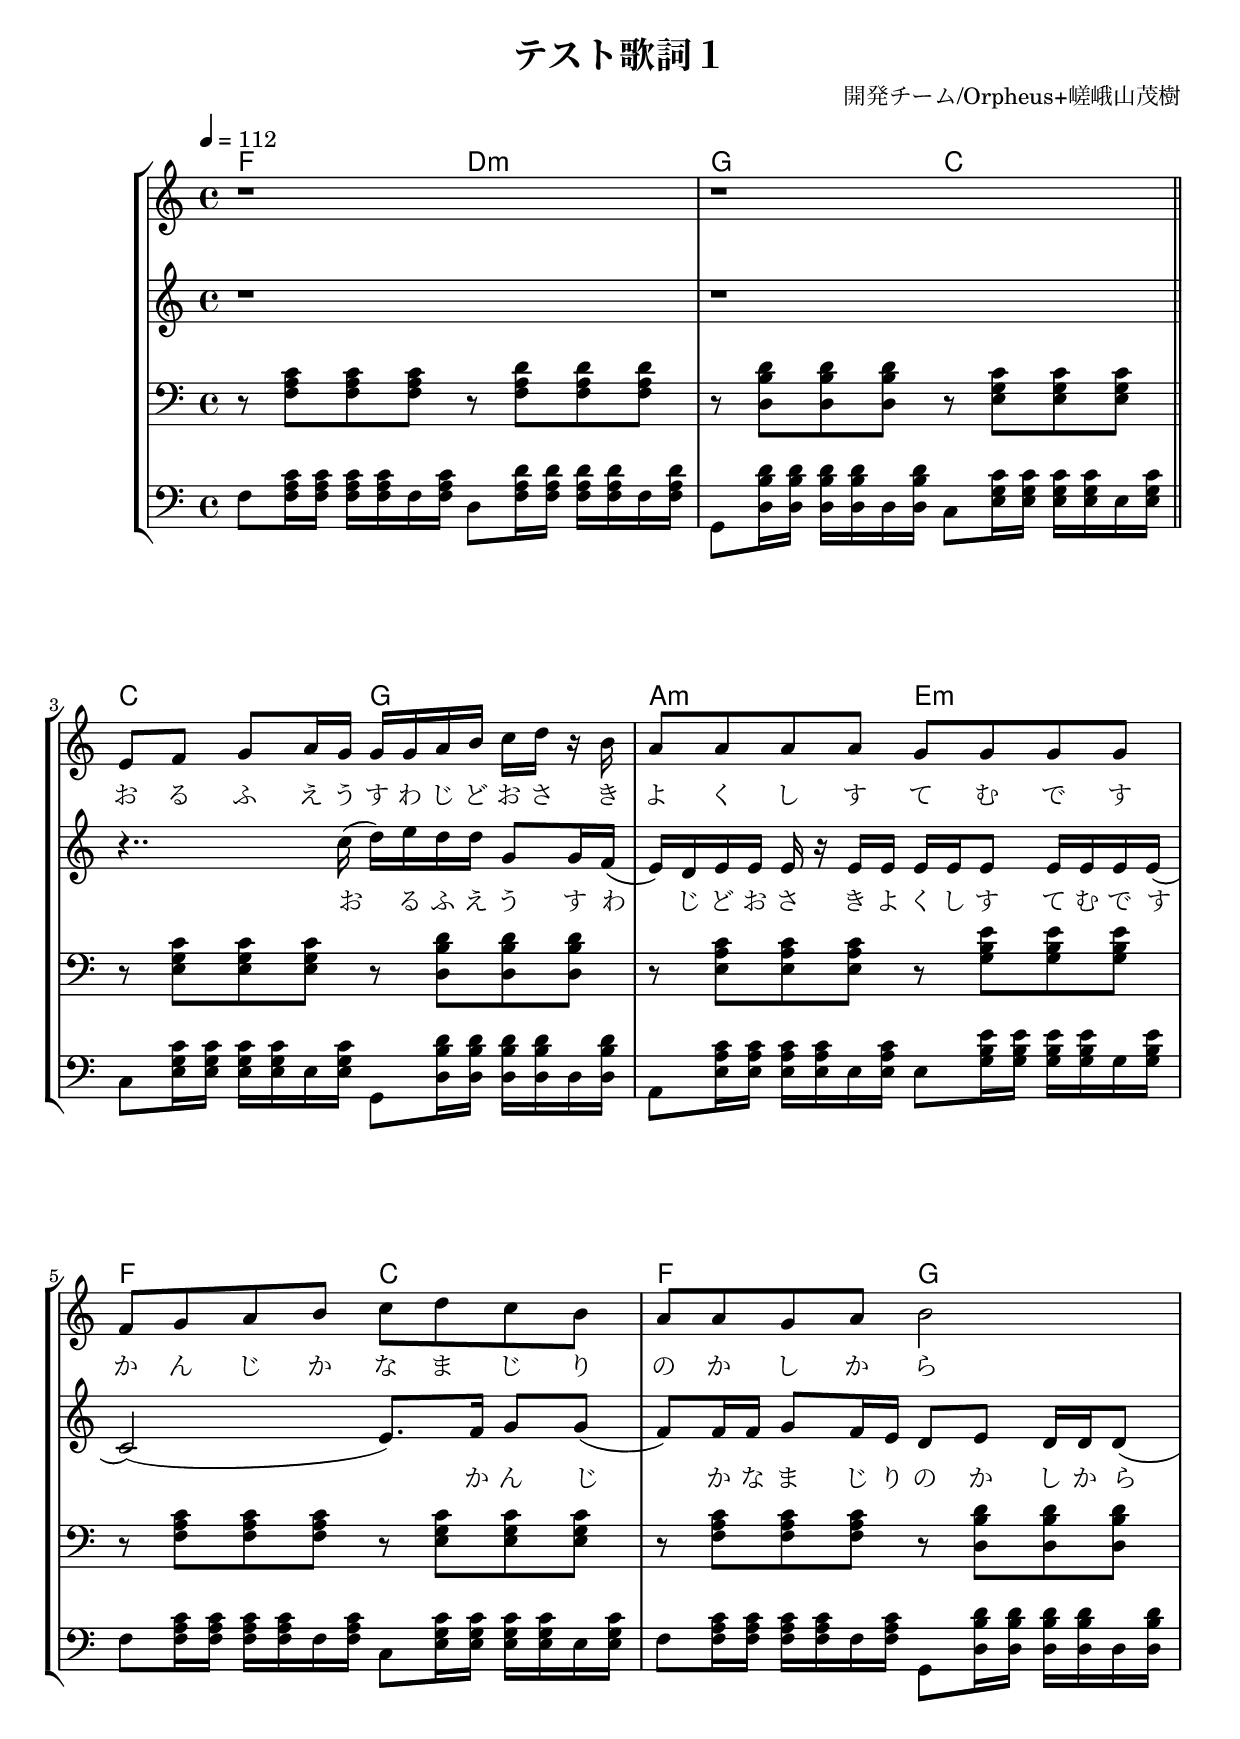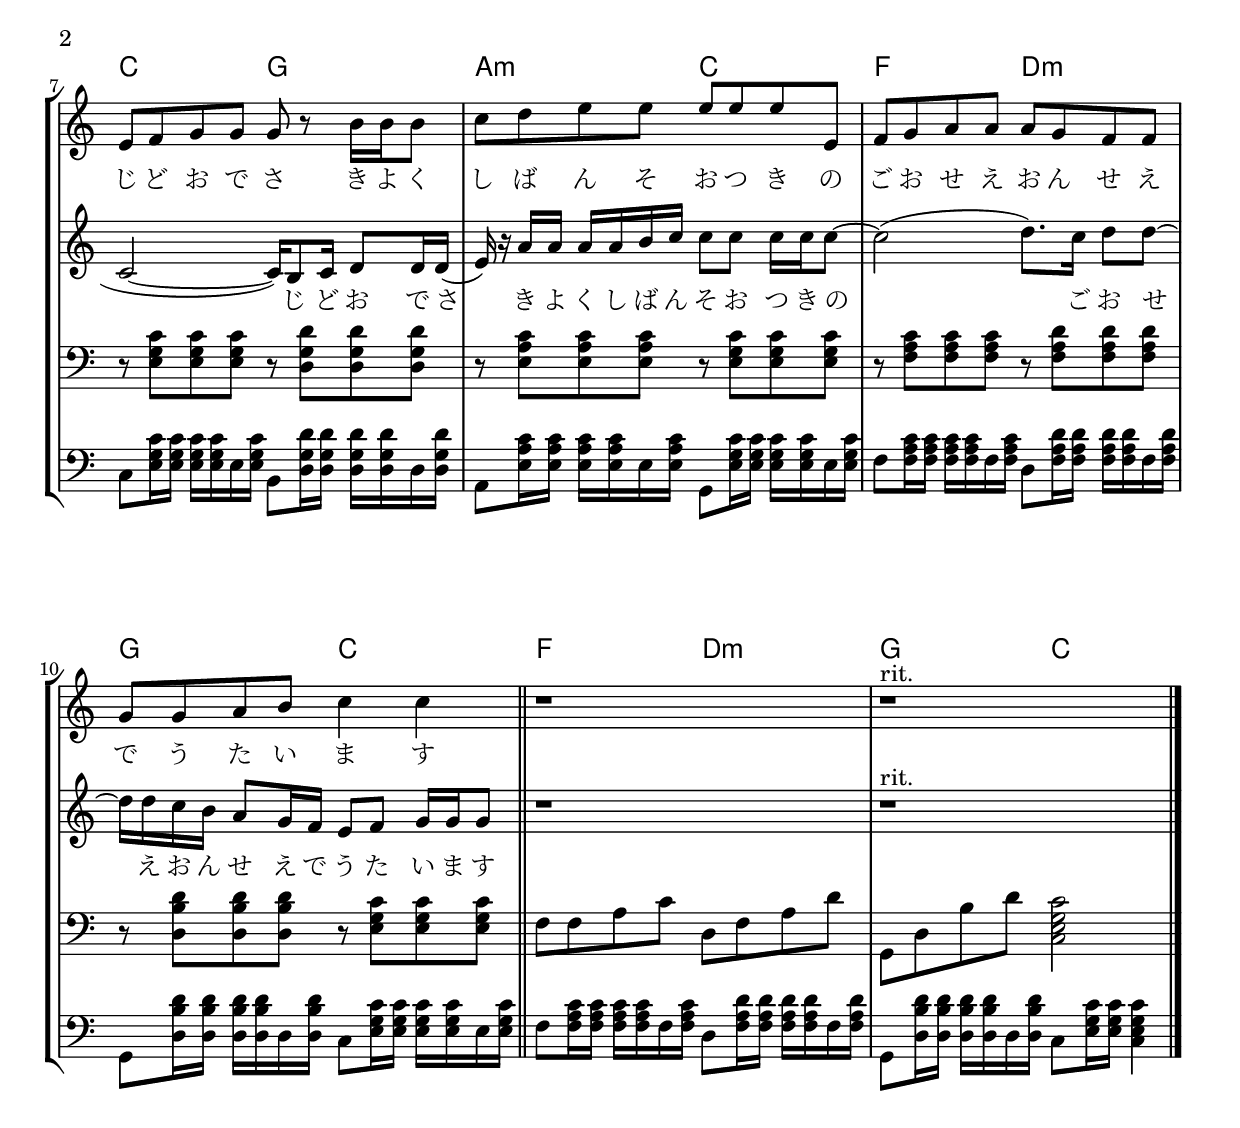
\version "2.12.1"

\header {
	title = \markup {テスト歌詞１}
	composer = \markup \center-column {開発チーム/Orpheus+嵯峨山茂樹}
}

harmony = \chordmode {
	f2 d:m g c 

	c g a:m e:m f c f g c g a:m c f d:m g c 

	f d:m g c 
}

melody = {
	\key c \major
	\tempo 4 = 112
	r1 | r1   
	\set Staff.midiInstrument = #"mmi0.38"
	e'8  f'8  g'8  a'16  g'16  g'16  g'16  a'16  b'16  c''16  d''16  r16  b'16 
	a'8  a'8  a'8  a'8  g'8  g'8  g'8  g'8 
	f'8  g'8  a'8  b'8  c''8  d''8  c''8  b'8 
	a'8  a'8  g'8  a'8  b'2 
	e'8  f'8  g'8  g'8  g'8  r8  b'16  b'16  b'8 
	c''8  d''8  e''8  e''8  e''8  e''8  e''8  e'8 
	f'8  g'8  a'8  a'8  a'8  g'8  f'8  f'8 
	g'8  g'8  a'8  b'8  c''4  c''4
	r1 | r1^"rit." \bar "|."
}

words = \lyricmode {
	
	お  る  ふ  え  う  す  わ  じ  ど  お  さ  き  よ  く  し  す  て  む  で  す  か  ん  じ  か  な  ま  じ  り  の  か  し  か  ら  じ  ど  お  で  さ  き  よ  く  し  ば  ん  そ  お  つ  き  の  ご  お  せ  え  お  ん  せ  え  で  う  た  い  ま  す  
	
}

secondmelody = {
	\key c \major
	\tempo 4 = 112
	r1 | r1   
	\set Staff.midiInstrument = #"fss0.42"
	r4.. c''16  (d''16)  e''16  d''16  d''16  g'8  g'16  f'16 
	(e'16)  d'16  e'16  e'16  e'16  r16  e'16  e'16  e'16  e'16  e'8  e'16  e'16  e'16  e'16 
	(c'2)  (e'8.)  f'16  g'8  g'8 
	(f'8)  f'16  f'16  g'8  f'16  e'16  d'8  e'8  d'16  d'16  d'8 
	(c'2~c'16)  b8  c'16  d'8  d'16  d'16 
	(e'16)  r16  a'16  a'16  a'16  a'16  b'16  c''16  c''8  c''8  c''16  c''16  c''8~ 
	c''2  (d''8.)  c''16  d''8  d''8~ 
	d''16  d''16  c''16  b'16  a'8  g'16  f'16  e'8  f'8  g'16  g'16  g'8
	r1 | r1^"rit." \bar "|."
}

secondwords = \lyricmode {
	
	お  る  ふ  え  う  す  わ  じ  ど  お  さ  き  よ  く  し  す  て  む  で  す  か  ん  じ  か  な  ま  じ  り  の  か  し  か  ら  じ  ど  お  で  さ  き  よ  く  し  ば  ん  そ  お  つ  き  の  ご  お  せ  え  お  ん  せ  え  で  う  た  い  ま  す  
	
}

tempochange = {
	\tempo 4 = 112
	r1 | r1 \bar "||"
	\tempo 4 = 112
	r1 | r1 | r1 | r1 | r1 | r1 | r1 | r1 \bar "||"
	\tempo 4 = 112
	r1 | \tempo 4 = 84 r2 \tempo 4 = 74 r2 \bar "|."
}

mainacc = {
	\clef bass
	\set Staff.midiInstrument = #"Electric Guitar (clean)"
	\key c \major
	\tempo 4 = 112
	r8 <f a c'>8 <f a c'>8 <f a c'>8
	r8 <f a d'>8 <f a d'>8 <f a d'>8
	r8 <d b d'>8 <d b d'>8 <d b d'>8
	r8 <e g c'>8 <e g c'>8 <e g c'>8
	\bar "||"

	\set Staff.midiInstrument = #"Electric Guitar (clean)"
	r8 <e g c'>8 <e g c'>8 <e g c'>8
	r8 <d b d'>8 <d b d'>8 <d b d'>8
	r8 <e a c'>8 <e a c'>8 <e a c'>8
	r8 <g b e'>8 <g b e'>8 <g b e'>8
	r8 <f a c'>8 <f a c'>8 <f a c'>8
	r8 <e g c'>8 <e g c'>8 <e g c'>8
	r8 <f a c'>8 <f a c'>8 <f a c'>8
	r8 <d b d'>8 <d b d'>8 <d b d'>8
	r8 <e g c'>8 <e g c'>8 <e g c'>8
	r8 <d g d'>8 <d g d'>8 <d g d'>8
	r8 <e a c'>8 <e a c'>8 <e a c'>8
	r8 <e g c'>8 <e g c'>8 <e g c'>8
	r8 <f a c'>8 <f a c'>8 <f a c'>8
	r8 <f a d'>8 <f a d'>8 <f a d'>8
	r8 <d b d'>8 <d b d'>8 <d b d'>8
	r8 <e g c'>8 <e g c'>8 <e g c'>8
	\bar "||"

	\set Staff.midiInstrument = #"Electric Guitar (clean)"
	f8 f8 a8 c'8
	d8 f8 a8 d'8
	g,8 d8 b8 d'8
	<c e g c'>2
	\bar "|."
}

subacc = {
	\clef bass
	\set Staff.midiInstrument = #"Bright Acoustic"
	\key c \major
	\tempo 4 = 112
	f8 <f a c'>16 <f a c'>16   <f a c'>16 <f a c'>16   f16 <f a c'>16
	d8 <f a d'>16 <f a d'>16   <f a d'>16 <f a d'>16   f16 <f a d'>16
	g,8 <d b d'>16 <d b d'>16   <d b d'>16 <d b d'>16   d16 <d b d'>16
	c8 <e g c'>16 <e g c'>16   <e g c'>16 <e g c'>16   e16 <e g c'>16
	\bar "||"

	\set Staff.midiInstrument = #"Bright Acoustic"
	c8 <e g c'>16 <e g c'>16   <e g c'>16 <e g c'>16   e16 <e g c'>16
	g,8 <d b d'>16 <d b d'>16   <d b d'>16 <d b d'>16   d16 <d b d'>16
	a,8 <e a c'>16 <e a c'>16   <e a c'>16 <e a c'>16   e16 <e a c'>16
	e8 <g b e'>16 <g b e'>16   <g b e'>16 <g b e'>16   g16 <g b e'>16
	f8 <f a c'>16 <f a c'>16   <f a c'>16 <f a c'>16   f16 <f a c'>16
	c8 <e g c'>16 <e g c'>16   <e g c'>16 <e g c'>16   e16 <e g c'>16
	f8 <f a c'>16 <f a c'>16   <f a c'>16 <f a c'>16   f16 <f a c'>16
	g,8 <d b d'>16 <d b d'>16   <d b d'>16 <d b d'>16   d16 <d b d'>16
	c8 <e g c'>16 <e g c'>16   <e g c'>16 <e g c'>16   e16 <e g c'>16
	b,8 <d g d'>16 <d g d'>16   <d g d'>16 <d g d'>16   d16 <d g d'>16
	a,8 <e a c'>16 <e a c'>16   <e a c'>16 <e a c'>16   e16 <e a c'>16
	g,8 <e g c'>16 <e g c'>16   <e g c'>16 <e g c'>16   e16 <e g c'>16
	f8 <f a c'>16 <f a c'>16   <f a c'>16 <f a c'>16   f16 <f a c'>16
	d8 <f a d'>16 <f a d'>16   <f a d'>16 <f a d'>16   f16 <f a d'>16
	g,8 <d b d'>16 <d b d'>16   <d b d'>16 <d b d'>16   d16 <d b d'>16
	c8 <e g c'>16 <e g c'>16   <e g c'>16 <e g c'>16   e16 <e g c'>16
	\bar "||"

	\set Staff.midiInstrument = #"Bright Acoustic"
	f8 <f a c'>16 <f a c'>16   <f a c'>16 <f a c'>16   f16 <f a c'>16
	d8 <f a d'>16 <f a d'>16   <f a d'>16 <f a d'>16   f16 <f a d'>16
	g,8 <d b d'>16 <d b d'>16   <d b d'>16 <d b d'>16   d16 <d b d'>16
	c8 <e g c'>16 <e g c'>16 <c e g c'>4
	\bar "|."
}

percA = {
	\drummode {
	r2 hho2  |r2 hho2  \bar "||"
	r2 hho2  |r2 hho2  |r2 hho2  |r2 hho2  |r2 hho2  |r2 hho2  |r2 hho2  |r2 hho2  \bar "||"
	hh4 hh8 hh2 r8  |\times 16/32{ hh2 hh8. hh1 r4 r16 } \bar "|."
	}
}

percB = {
	\drummode {
	r8 hh16 hh16 hh8 hh16 hh8. hh16 hh16 hh8 hh16 hh16  |hh8 hh16 hh16 hh8 hh16 hh8 hh4. r16  \bar "||"
	r8 hh16 hh16 hh8 hh16 hh8. hh16 hh16 hh8 hh16 hh16  |hh8 hh16 hh16 hh8 hh16 hh8. hh16 hh16 hh8 hh8  |hh8 hh16 hh16 hh8 hh16 hh8. hh16 hh16 hh8 hh16 hh16  |hh8 hh16 hh16 hh8 hh16 hh8. hh16 hh16 hh8 hh8  |r8 hh16 hh16 hh8 hh16 hh8. hh16 hh16 hh8 hh16 hh16  |hh8 hh16 hh16 hh8 hh16 hh8. hh16 hh16 hh8 hh8  |hh8 hh16 hh16 hh8 hh16 hh8. hh16 hh16 hh8 hh16 hh16  |hh8 hh16 hh16 hh8 hh16 hh8 hh4. r16  \bar "||"
	r16 hhp8 hhp8 hhp2 r8.  |\times 16/32{ r8 hhp4 hhp4 hhp8 hhp1 r4 } \bar "|."
	}
}

percC = {
	\drummode {
	r4 sn2 sn4  |r4 sn4. sn16 sn8 sn16 sn16 sn16  \bar "||"
	r4 sn2 sn4  |r4 sn2 sn4  |r4 sn2 sn4  |r4 sn2 sn4  |r4 sn2 sn4  |r4 sn2 sn4  |r4 sn2 sn4  |r4 sn4. sn16 sn8 sn16 sn16 sn16  \bar "||"
	r1  |\times 16/32{ r1 r2 hho2 } \bar "|."
	}
}

percD = {
	\drummode {
	bd8 bd4 bd4 r16 bd8. bd8  |bd4. bd8. bd4. r16  \bar "||"
	bd8 bd4 bd4 r16 bd8. bd8  |bd8 bd4 bd4 r16 bd8. bd8  |bd8 bd4 bd4 r16 bd8. bd8  |bd8 bd4 bd4 r16 bd8. bd8  |bd8 bd4 bd4 r16 bd8. bd8  |bd8 bd4 bd4 r16 bd8. bd8  |bd8 bd4 bd4 r16 bd8. bd8  |bd4. bd8. bd4. r16  \bar "||"
	bd8. bd8. bd2 bd8  |\times 16/32{ bd4. bd4. bd8 bd2 r8 bd2 } \bar "|."
	}
}

percE = {
	\drummode {
	cymc1  |r2. cymc4  \bar "||"
	cymc1  |r1 |r1 |r1 |cymc1  |r1 |r1 |r2. cymc4  \bar "||"
	r2 ss2  |\times 16/32{ r1 ss1 } \bar "|."
	}
}

percF = {
	\drummode {
	r1 | r1 \bar "||"
	r1 | r1 | r1 | r1 | r1 | r1 | r1 | r1 \bar "||"
	r1 |\times 16/32{ r1 sn4 sn8 sn2 r8 } \bar "|."
	}
}

percG = {
	\drummode {
	r1 | r1 \bar "||"
	r1 | r1 | r1 | r1 | r1 | r1 | r1 | r1 \bar "||"
	r1 |r1 \bar "|."
	}
}

percH = {
	\drummode {
	r1 | r1 \bar "||"
	r1 | r1 | r1 | r1 | r1 | r1 | r1 | r1 \bar "||"
	r1 |\times 16/32{ r1 r2 r8 tommh4. } \bar "|."
	}
}

percI = {
	\drummode {
	r1 | r1 \bar "||"
	r1 | r1 | r1 | r1 | r1 | r1 | r1 | r1 \bar "||"
	r1 |\times 16/32{ r1 r2. tomfh4 } \bar "|."
	}
}

\score {
	<<
		\new StaffGroup <<
			\new ChordNames {\harmony}
			\new Voice = "melody" {\melody}
			\new Lyrics \lyricsto "melody" \words
			\new Voice = "secondmelody" {\secondmelody}
			\new Lyrics \lyricsto "secondmelody" \secondwords
			\new Staff = "mainacc" {\mainacc}
			\new Staff = "subacc" {\subacc}
		>>
	>>
	\layout { }
}
